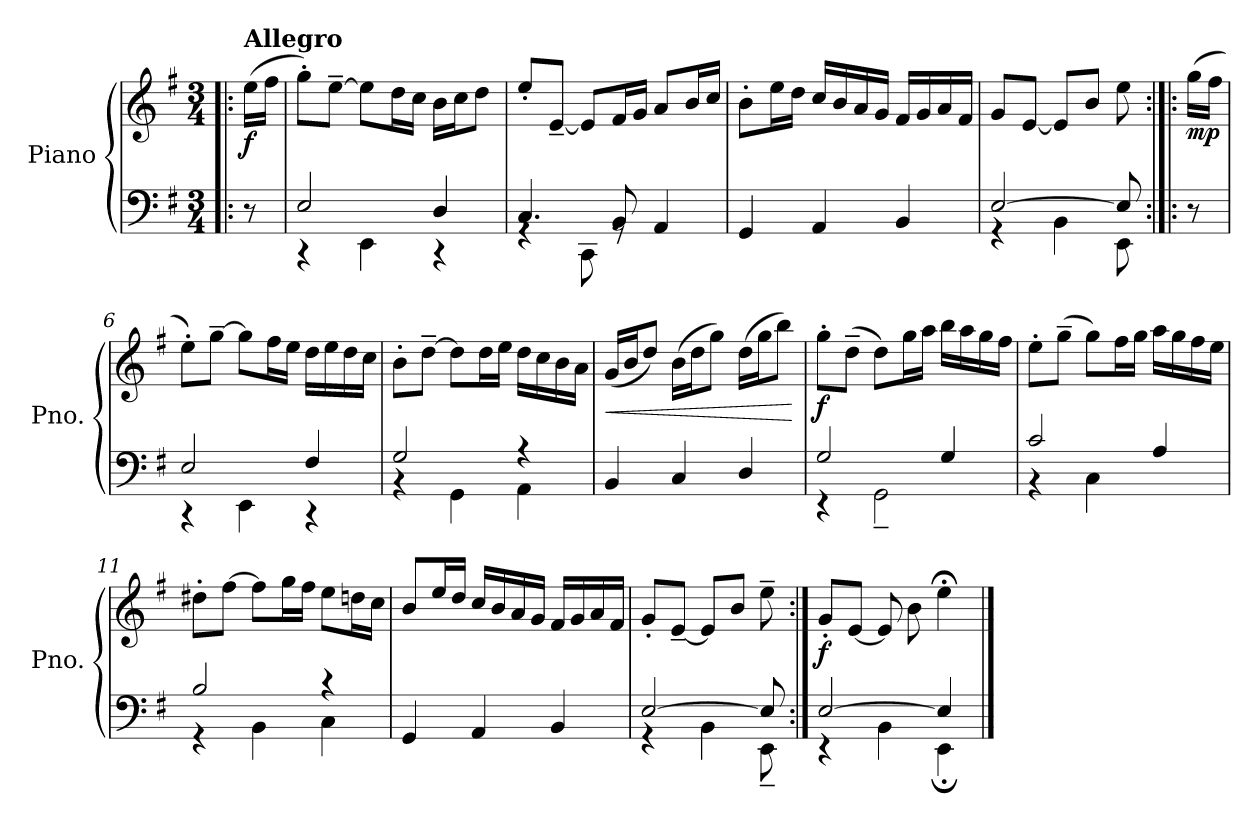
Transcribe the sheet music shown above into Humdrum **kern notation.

**kern	**kern	**dynam
*part1	*part1	*part1
*staff2	*staff1	*staff1/2
*I"Piano	*	*
*I'Pno.	*	*
*clefF4	*clefG2	*
*k[f#]	*k[f#]	*
*M3/4	*M3/4	*
*MM110	*MM110	*
=!|:	=!|:	=!|:
!	!LO:TX:a:B:t=Allegro	!
!	!	!LO:DY:b
8r	(>16ee\LL	f
.	16ff#\JJ	.
=1	=1	=1
*^	*	*
2E/	4r	8gg'\L)	.
.	.	[8ee~\J	.
.	4EE\	8ee\L]	.
.	.	16dd\L	.
.	.	16cc\JJ	.
4D/	4r	16b\LL	.
.	.	16cc\J	.
.	.	8dd\J	.
=2	=2	=2	=2
4.C/	4rGG	8ee'/L	.
.	.	[8e~/J	.
.	8CC\	8e/L]	.
8BB/	8rGG	16f#/L	.
.	.	16g/JJ	.
4AA/	4ryy	8a/L	.
.	.	16b/L	.
.	.	16cc/JJ	.
*v	*v	*	*
=3	=3	=3
4GG/	8b'\L	.
.	16ee\L	.
.	16dd\JJ	.
4AA/	16cc/LL	.
.	16b/	.
.	16a/	.
.	16g/JJ	.
4BB/	16f#/LL	.
.	16g/	.
.	16a/	.
.	16f#/JJ	.
=4	=4	=4
*^	*	*
[2E/	4r	8g/L	.
.	.	[8e/J	.
.	4BB\	8e/L]	.
.	.	8b/J	.
8E/]	8EE\	8ee\	.
!!LO:LB:g=z
=5:|!|:	=5:|!|:	=5:|!|:	=5:|!|:
!	!	!	!LO:DY:b
*v	*v	*	*
8r	(>16gg\LL	mp
.	16ff#\JJ	.
=6	=6	=6
*^	*	*
2E/	4r	8ee'\L)	.
.	.	[8gg~\J	.
.	4EE\	8gg\L]	.
.	.	16ff#\L	.
.	.	16ee\JJ	.
4rCC	4F#/	16dd\LL	.
.	.	16ee\	.
.	.	16dd\	.
.	.	16cc\JJ	.
=7	=7	=7	=7
2G/	4r	8b'\L	.
.	.	[8dd~\J	.
.	4GG\	8dd\L]	.
.	.	16dd\L	.
.	.	16ee\JJ	.
4r	4AA\	16dd\LL	.
.	.	16cc\	.
.	.	16b\	.
.	.	16a\JJ	.
*v	*v	*	*
=8	=8	=8
!	!	!LO:HP:b
4BB/	(<16g/LL	<
.	16b/J	.
.	8dd/J)	.
4C/	(>16b\LL	.
.	16dd\J	.
.	8gg\J)	.
4D/	(>16dd\LL	.
.	16gg\J	.
.	8bb\J)	.
.	.	[
=9	=9	=9
*^	*	*
!	!	!	!LO:DY:b
2G/	4r	8gg'\L	f
.	.	(>8dd~\J	.
.	2GG~\	8dd\L)	.
.	.	16gg\L	.
.	.	16aa\JJ	.
4G/	.	16bb\LL	.
.	.	16aa\	.
.	.	16gg\	.
.	.	16ff#\JJ	.
!!LO:LB:g=z
=10	=10	=10	=10
2c/	4r	8ee'\L	.
.	.	(>8gg~\J	.
.	4C\	8gg\L)	.
.	.	16ff#\L	.
.	.	16gg\JJ	.
4rCCyy	4A/	16aa\LL	.
.	.	16gg\	.
.	.	16ff#\	.
.	.	16ee\JJ	.
=11	=11	=11	=11
2B/	4r	8dd#X'\L	.
.	.	[8ff#\J	.
.	4BB\	8ff#\L]	.
.	.	16gg\L	.
.	.	16ff#\JJ	.
4r	4C<\	8ee\L	.
.	.	16ddn\L	.
.	.	16cc\JJ	.
*v	*v	*	*
=12	=12	=12
4GG</	8b/L	.
.	16ee/L	.
.	16dd/JJ	.
4AA/	16cc/LL	.
.	16b/	.
.	16a/	.
.	16g/JJ	.
4BB/	16f#/LL	.
.	16g/	.
.	16a/	.
.	16f#/JJ	.
=13	=13	=13
*^	*	*
[2E/	4r	8g'/L	.
.	.	[8e~/J	.
.	4BB\	8e/L]	.
.	.	8b/J	.
8E/]	8EE~\	8ee~\	.
=14:|!	=14:|!	=14:|!	=14:|!
!	!	!	!LO:DY:b
[2E/	4r	8g'/L	f
.	.	[8e/J	.
.	4BB\	8e/]	.
.	.	8b\	.
4E/]	4EE;\	4ee;<\	.
*v	*v	*	*
==	==	==
*-	*-	*-
